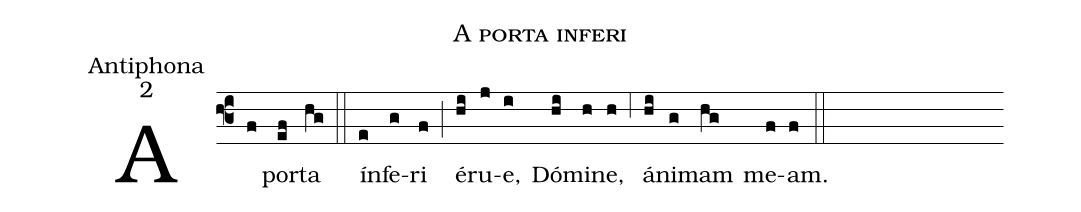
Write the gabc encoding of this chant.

name:A porta inferi;
office-part:Antiphona;
mode:2;
%%
(f3) A(f) por(ef)ta(hg) (::) ín(e)fe(g)ri(f) (;) é(hi)ru(j)e,(i) Dó(hi)mi(h)ne,(h) (;6) á(hi)ni(g)mam(hg) me(f)am.(f) (::)
